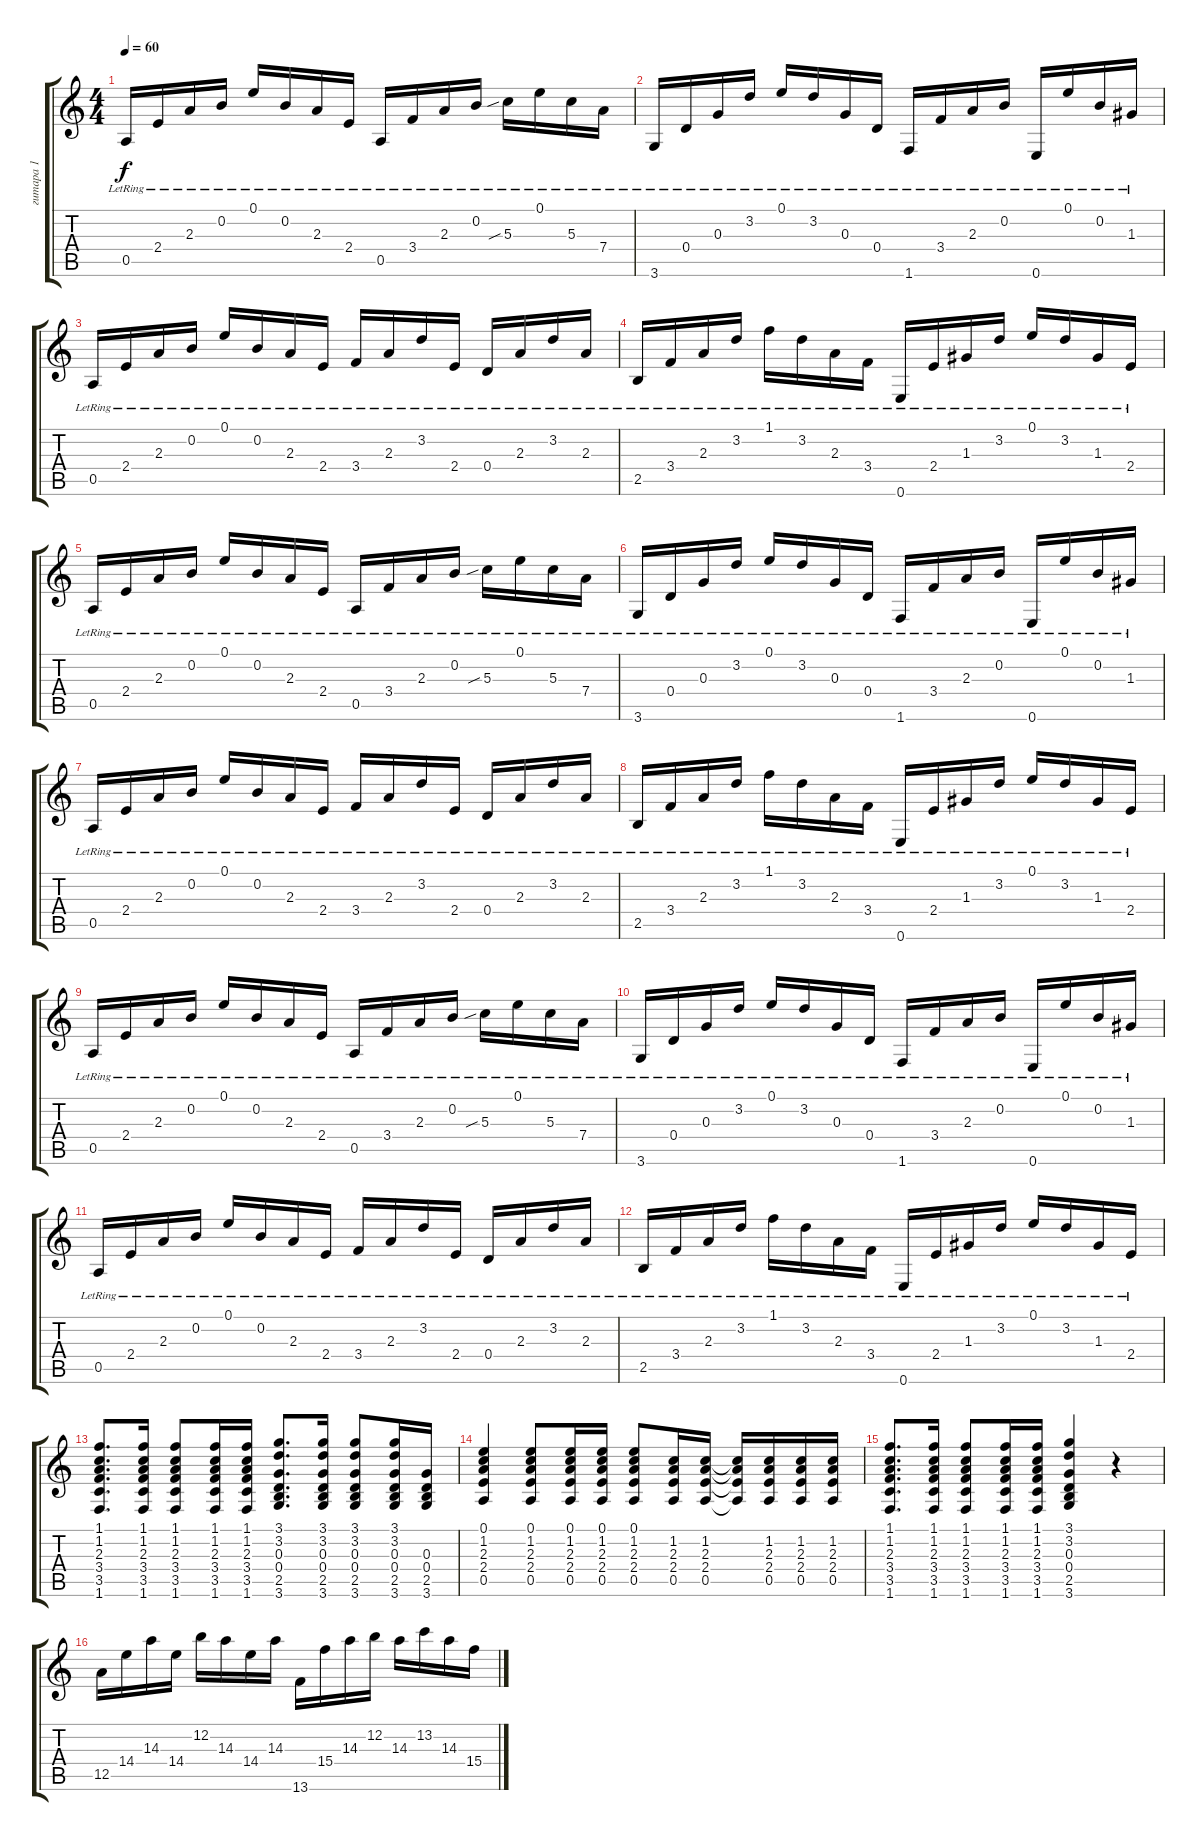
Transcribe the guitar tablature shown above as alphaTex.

\track ("гитара 1" "гитара 1") {instrument acousticguitarnylon}
\staff {score tabs}
\tuning (E4 B3 G3 D3 A2 E2) {hide}
\ts (4 4)
\tempo 60
\clef g2
\ks c
0.5{lr}.16{dy f instrument acousticguitarnylon} 2.4{lr}.16 2.3{lr}.16 0.2{lr}.16 0.1{lr}.16 0.2{lr}.16 2.3{lr}.16 2.4{lr}.16 0.5{lr}.16 3.4{lr}.16 2.3{lr}.16 0.2{lr}.16 5.3{sib lr}.16 0.1{lr}.16 5.3{lr}.16 7.4{lr}.16 |
3.6{lr}.16 0.4{lr}.16 0.3{lr}.16 3.2{lr}.16 0.1{lr}.16 3.2{lr}.16 0.3{lr}.16 0.4{lr}.16 1.6{lr}.16 3.4{lr}.16 2.3{lr}.16 0.2{lr}.16 0.6{lr}.16 0.1{lr}.16 0.2{lr}.16 1.3{lr}.16 |
0.5{lr}.16 2.4{lr}.16 2.3{lr}.16 0.2{lr}.16 0.1{lr}.16 0.2{lr}.16 2.3{lr}.16 2.4{lr}.16 3.4{lr}.16 2.3{lr}.16 3.2{lr}.16 2.4{lr}.16 0.4{lr}.16 2.3{lr}.16 3.2{lr}.16 2.3{lr}.16 |
2.5{lr}.16 3.4{lr}.16 2.3{lr}.16 3.2{lr}.16 1.1{lr}.16 3.2{lr}.16 2.3{lr}.16 3.4{lr}.16 0.6{lr}.16 2.4{lr}.16 1.3{lr}.16 3.2{lr}.16 0.1{lr}.16 3.2{lr}.16 1.3{lr}.16 2.4{lr}.16 |
0.5{lr}.16 2.4{lr}.16 2.3{lr}.16 0.2{lr}.16 0.1{lr}.16 0.2{lr}.16 2.3{lr}.16 2.4{lr}.16 0.5{lr}.16 3.4{lr}.16 2.3{lr}.16 0.2{lr}.16 5.3{sib lr}.16 0.1{lr}.16 5.3{lr}.16 7.4{lr}.16 |
3.6{lr}.16 0.4{lr}.16 0.3{lr}.16 3.2{lr}.16 0.1{lr}.16 3.2{lr}.16 0.3{lr}.16 0.4{lr}.16 1.6{lr}.16 3.4{lr}.16 2.3{lr}.16 0.2{lr}.16 0.6{lr}.16 0.1{lr}.16 0.2{lr}.16 1.3{lr}.16 |
0.5{lr}.16 2.4{lr}.16 2.3{lr}.16 0.2{lr}.16 0.1{lr}.16 0.2{lr}.16 2.3{lr}.16 2.4{lr}.16 3.4{lr}.16 2.3{lr}.16 3.2{lr}.16 2.4{lr}.16 0.4{lr}.16 2.3{lr}.16 3.2{lr}.16 2.3{lr}.16 |
2.5{lr}.16 3.4{lr}.16 2.3{lr}.16 3.2{lr}.16 1.1{lr}.16 3.2{lr}.16 2.3{lr}.16 3.4{lr}.16 0.6{lr}.16 2.4{lr}.16 1.3{lr}.16 3.2{lr}.16 0.1{lr}.16 3.2{lr}.16 1.3{lr}.16 2.4{lr}.16 |
0.5{lr}.16 2.4{lr}.16 2.3{lr}.16 0.2{lr}.16 0.1{lr}.16 0.2{lr}.16 2.3{lr}.16 2.4{lr}.16 0.5{lr}.16 3.4{lr}.16 2.3{lr}.16 0.2{lr}.16 5.3{sib lr}.16 0.1{lr}.16 5.3{lr}.16 7.4{lr}.16 |
3.6{lr}.16 0.4{lr}.16 0.3{lr}.16 3.2{lr}.16 0.1{lr}.16 3.2{lr}.16 0.3{lr}.16 0.4{lr}.16 1.6{lr}.16 3.4{lr}.16 2.3{lr}.16 0.2{lr}.16 0.6{lr}.16 0.1{lr}.16 0.2{lr}.16 1.3{lr}.16 |
0.5{lr}.16 2.4{lr}.16 2.3{lr}.16 0.2{lr}.16 0.1{lr}.16 0.2{lr}.16 2.3{lr}.16 2.4{lr}.16 3.4{lr}.16 2.3{lr}.16 3.2{lr}.16 2.4{lr}.16 0.4{lr}.16 2.3{lr}.16 3.2{lr}.16 2.3{lr}.16 |
2.5{lr}.16 3.4{lr}.16 2.3{lr}.16 3.2{lr}.16 1.1{lr}.16 3.2{lr}.16 2.3{lr}.16 3.4{lr}.16 0.6{lr}.16 2.4{lr}.16 1.3{lr}.16 3.2{lr}.16 0.1{lr}.16 3.2{lr}.16 1.3{lr}.16 2.4{lr}.16 |
(1.1 1.2 2.3 3.4 3.5 1.6).8{d} (1.1 1.2 2.3 3.4 3.5 1.6).16 (1.1 1.2 2.3 3.4 3.5 1.6).8 (1.1 1.2 2.3 3.4 3.5 1.6).16 (1.1 1.2 2.3 3.4 3.5 1.6).16 (3.1 3.2 0.3 0.4 2.5 3.6).8{d} (3.1 3.2 0.3 0.4 2.5 3.6).16 (3.1 3.2 0.3 0.4 2.5 3.6).8 (3.1 3.2 0.3 0.4 2.5 3.6).16 (0.3 0.4 2.5 3.6).16 |
(0.1 1.2 2.3 2.4 0.5).4 (0.1 1.2 2.3 2.4 0.5).8 (0.1 1.2 2.3 2.4 0.5).16 (0.1 1.2 2.3 2.4 0.5).16 (0.1 1.2 2.3 2.4 0.5).8 (1.2 2.3 2.4 0.5).16 (1.2 2.3 2.4 0.5).16 (1.2{t} 2.3{t} 2.4{t} 0.5{t}).16 (1.2 2.3 2.4 0.5).16 (1.2 2.3 2.4 0.5).16 (1.2 2.3 2.4 0.5).16 |
(1.1 1.2 2.3 3.4 3.5 1.6).8{d} (1.1 1.2 2.3 3.4 3.5 1.6).16 (1.1 1.2 2.3 3.4 3.5 1.6).8 (1.1 1.2 2.3 3.4 3.5 1.6).16 (1.1 1.2 2.3 3.4 3.5 1.6).16 (3.1 3.2 0.3 0.4 2.5 3.6).4 r.4 |
12.5.16 14.4.16 14.3.16 14.4.16 12.2.16 14.3.16 14.4.16 14.3.16 13.6.16 15.4.16 14.3.16 12.2.16 14.3.16 13.2.16 14.3.16 15.4.16
